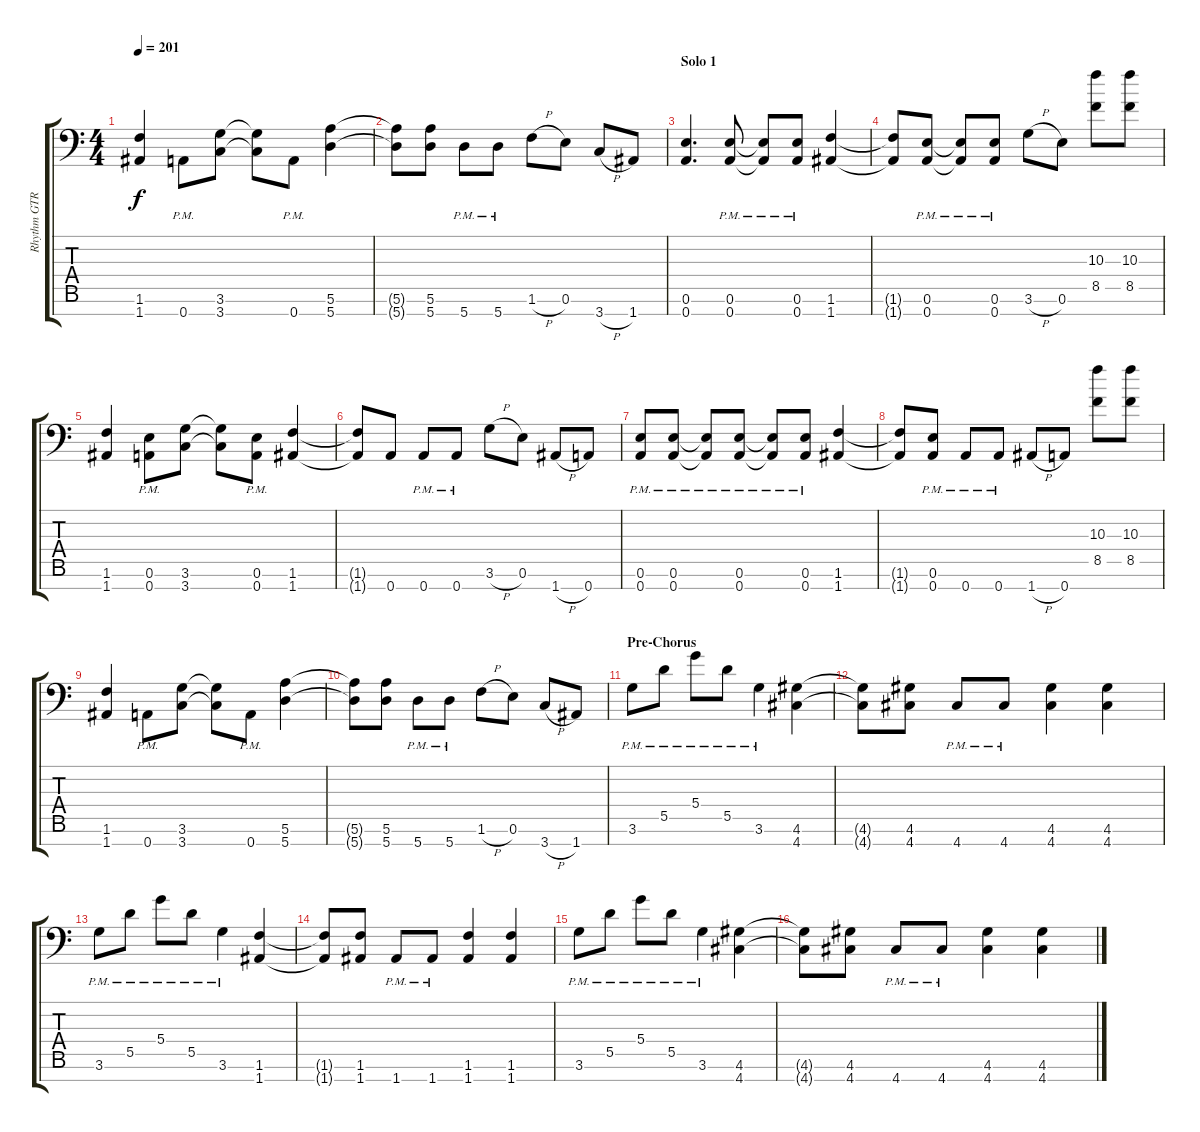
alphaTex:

\track ("Rhythm GTR 1" "Rhythm GTR") {instrument overdrivenguitar}
\staff {score tabs}
\tuning (E4 B3 G3 D3 A2 E2 A1) {hide}
\ts (4 4)
\tempo 201
\clef f4
\ks aminor
(1.6 1.7).4{dy f} 0.7{pm}.8 (3.6 3.7).8 (3.6{t} 3.7{t}).8 0.7{pm}.8 (5.6 5.7).4 |
(5.6{t} 5.7{t}).8 (5.6 5.7).8 5.7{pm}.8 5.7{pm}.8 1.6{h}.8 0.6.8 3.7{h}.8 1.7.8 |
\section ("" "Solo 1")
(0.6 0.7).4{d} (0.6{pm} 0.7{pm}).8 (0.6{pm t} 0.7{pm t}).8 (0.6{pm} 0.7{pm}).8 (1.6 1.7).4 |
(1.6{t} 1.7{t}).8 (0.6{pm} 0.7{pm}).8 (0.6{pm t} 0.7{pm t}).8 (0.6{pm} 0.7{pm}).8 3.6{h}.8 0.6.8 (10.3 8.5).8 (10.3 8.5).8 |
(1.6 1.7).4 (0.6{pm} 0.7{pm}).8 (3.6 3.7).8 (3.6{t} 3.7{t}).8 (0.6{pm} 0.7{pm}).8 (1.6 1.7).4 |
(1.6{t} 1.7{t}).8 0.7.8 0.7{pm}.8 0.7{pm}.8 3.6{h}.8 0.6.8 1.7{h}.8 0.7.8 |
(0.6{pm} 0.7{pm}).8 (0.6{pm} 0.7{pm}).8 (0.6{pm t} 0.7{pm t}).8 (0.6{pm} 0.7{pm}).8 (0.6{pm t} 0.7{pm t}).8 (0.6{pm} 0.7{pm}).8 (1.6 1.7).4 |
(1.6{t} 1.7{t}).8 (0.6{pm} 0.7{pm}).8 0.7{pm}.8 0.7{pm}.8 1.7{h}.8 0.7.8 (10.3 8.5).8 (10.3 8.5).8 |
(1.6 1.7).4 0.7{pm}.8 (3.6 3.7).8 (3.6{t} 3.7{t}).8 0.7{pm}.8 (5.6 5.7).4 |
(5.6{t} 5.7{t}).8 (5.6 5.7).8 5.7{pm}.8 5.7{pm}.8 1.6{h}.8 0.6.8 3.7{h}.8 1.7.8 |
\section ("" "Pre-Chorus")
3.6{pm}.8 5.5{pm}.8 5.4{pm}.8 5.5{pm}.8 3.6{pm}.4 (4.6 4.7).4 |
(4.6{t} 4.7{t}).8 (4.6 4.7).8 4.7{pm}.8 4.7{pm}.8 (4.6 4.7).4 (4.6 4.7).4 |
3.6{pm}.8 5.5{pm}.8 5.4{pm}.8 5.5{pm}.8 3.6{pm}.4 (1.6 1.7).4 |
(1.6{t} 1.7{t}).8 (1.6 1.7).8 1.7{pm}.8 1.7{pm}.8 (1.6 1.7).4 (1.6 1.7).4 |
3.6{pm}.8 5.5{pm}.8 5.4{pm}.8 5.5{pm}.8 3.6{pm}.4 (4.6 4.7).4 |
(4.6{t} 4.7{t}).8 (4.6 4.7).8 4.7{pm}.8 4.7{pm}.8 (4.6 4.7).4 (4.6 4.7).4
